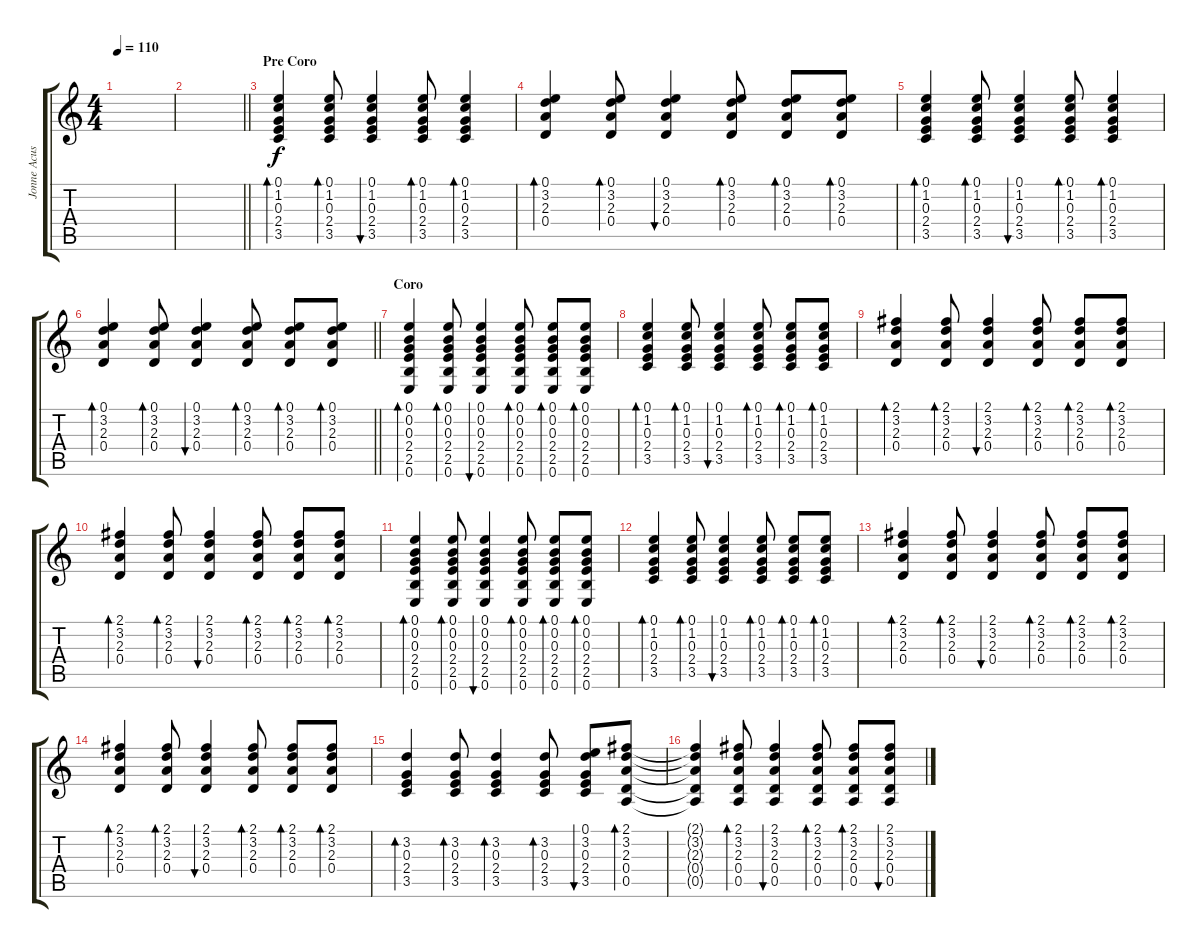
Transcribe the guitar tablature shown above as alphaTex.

\track ("Jonne Acustica" "Jonne Acus") {instrument acousticguitarsteel}
\staff {score tabs}
\tuning (E4 B3 G3 D3 A2 E2) {hide}
\ts (4 4)
\tempo 110
\clef g2
\ks c
|
\barLineRight lightlight
|
\section ("" "Pre Coro")
(0.1 1.2 0.3 2.4 3.5).4{bd 60} (0.1 1.2 0.3 2.4 3.5).8{bd 60} (0.1 1.2 0.3 2.4 3.5).4{bu 60} (0.1 1.2 0.3 2.4 3.5).8{bd 60} (0.1 1.2 0.3 2.4 3.5).4{bd 60} |
(0.1 3.2 2.3 0.4).4{bd 60} (0.1 3.2 2.3 0.4).8{bd 60} (0.1 3.2 2.3 0.4).4{bu 60} (0.1 3.2 2.3 0.4).8{bd 60} (0.1 3.2 2.3 0.4).8{bd 60} (0.1 3.2 2.3 0.4).8{bd 60} |
(0.1 1.2 0.3 2.4 3.5).4{bd 60} (0.1 1.2 0.3 2.4 3.5).8{bd 60} (0.1 1.2 0.3 2.4 3.5).4{bu 60} (0.1 1.2 0.3 2.4 3.5).8{bd 60} (0.1 1.2 0.3 2.4 3.5).4{bd 60} |
\barLineRight lightlight
(0.1 3.2 2.3 0.4).4{bd 60} (0.1 3.2 2.3 0.4).8{bd 60} (0.1 3.2 2.3 0.4).4{bu 60} (0.1 3.2 2.3 0.4).8{bd 60} (0.1 3.2 2.3 0.4).8{bd 60} (0.1 3.2 2.3 0.4).8{bd 60} |
\section ("" "Coro")
(0.1 0.2 0.3 2.4 2.5 0.6).4{bd 60} (0.1 0.2 0.3 2.4 2.5 0.6).8{bd 60} (0.1 0.2 0.3 2.4 2.5 0.6).4{bu 60} (0.1 0.2 0.3 2.4 2.5 0.6).8{bd 60} (0.1 0.2 0.3 2.4 2.5 0.6).8{bd 60} (0.1 0.2 0.3 2.4 2.5 0.6).8{bd 60} |
(0.1 1.2 0.3 2.4 3.5).4{bd 60} (0.1 1.2 0.3 2.4 3.5).8{bd 60} (0.1 1.2 0.3 2.4 3.5).4{bu 60} (0.1 1.2 0.3 2.4 3.5).8{bd 60} (0.1 1.2 0.3 2.4 3.5).8{bd 60} (0.1 1.2 0.3 2.4 3.5).8{bd 60} |
(2.1 3.2 2.3 0.4).4{bd 60} (2.1 3.2 2.3 0.4).8{bd 60} (2.1 3.2 2.3 0.4).4{bu 60} (2.1 3.2 2.3 0.4).8{bd 60} (2.1 3.2 2.3 0.4).8{bd 60} (2.1 3.2 2.3 0.4).8{bd 60} |
(2.1 3.2 2.3 0.4).4{bd 60} (2.1 3.2 2.3 0.4).8{bd 60} (2.1 3.2 2.3 0.4).4{bu 60} (2.1 3.2 2.3 0.4).8{bd 60} (2.1 3.2 2.3 0.4).8{bd 60} (2.1 3.2 2.3 0.4).8{bd 60} |
(0.1 0.2 0.3 2.4 2.5 0.6).4{bd 60} (0.1 0.2 0.3 2.4 2.5 0.6).8{bd 60} (0.1 0.2 0.3 2.4 2.5 0.6).4{bu 60} (0.1 0.2 0.3 2.4 2.5 0.6).8{bd 60} (0.1 0.2 0.3 2.4 2.5 0.6).8{bd 60} (0.1 0.2 0.3 2.4 2.5 0.6).8{bd 60} |
(0.1 1.2 0.3 2.4 3.5).4{bd 60} (0.1 1.2 0.3 2.4 3.5).8{bd 60} (0.1 1.2 0.3 2.4 3.5).4{bu 60} (0.1 1.2 0.3 2.4 3.5).8{bd 60} (0.1 1.2 0.3 2.4 3.5).8{bd 60} (0.1 1.2 0.3 2.4 3.5).8{bd 60} |
(2.1 3.2 2.3 0.4).4{bd 60} (2.1 3.2 2.3 0.4).8{bd 60} (2.1 3.2 2.3 0.4).4{bu 60} (2.1 3.2 2.3 0.4).8{bd 60} (2.1 3.2 2.3 0.4).8{bd 60} (2.1 3.2 2.3 0.4).8{bd 60} |
(2.1 3.2 2.3 0.4).4{bd 60} (2.1 3.2 2.3 0.4).8{bd 60} (2.1 3.2 2.3 0.4).4{bu 60} (2.1 3.2 2.3 0.4).8{bd 60} (2.1 3.2 2.3 0.4).8{bd 60} (2.1 3.2 2.3 0.4).8{bd 60} |
(3.2 0.3 2.4 3.5).4{bd 60} (3.2 0.3 2.4 3.5).8{bd 60} (3.2 0.3 2.4 3.5).4{bd 60} (3.2 0.3 2.4 3.5).8{bd 60} (0.1 3.2 0.3 2.4 3.5).8{bu 60} (2.1 3.2 2.3 0.4 0.5).8{bd 60} |
(2.1{t} 3.2{t} 2.3{t} 0.4{t} 0.5{t}).4 (2.1 3.2 2.3 0.4 0.5).8{bd 60} (2.1 3.2 2.3 0.4 0.5).4{bu 60} (2.1 3.2 2.3 0.4 0.5).8{bd 60} (2.1 3.2 2.3 0.4 0.5).8{bd 60} (2.1 3.2 2.3 0.4 0.5).8{bu 60}
